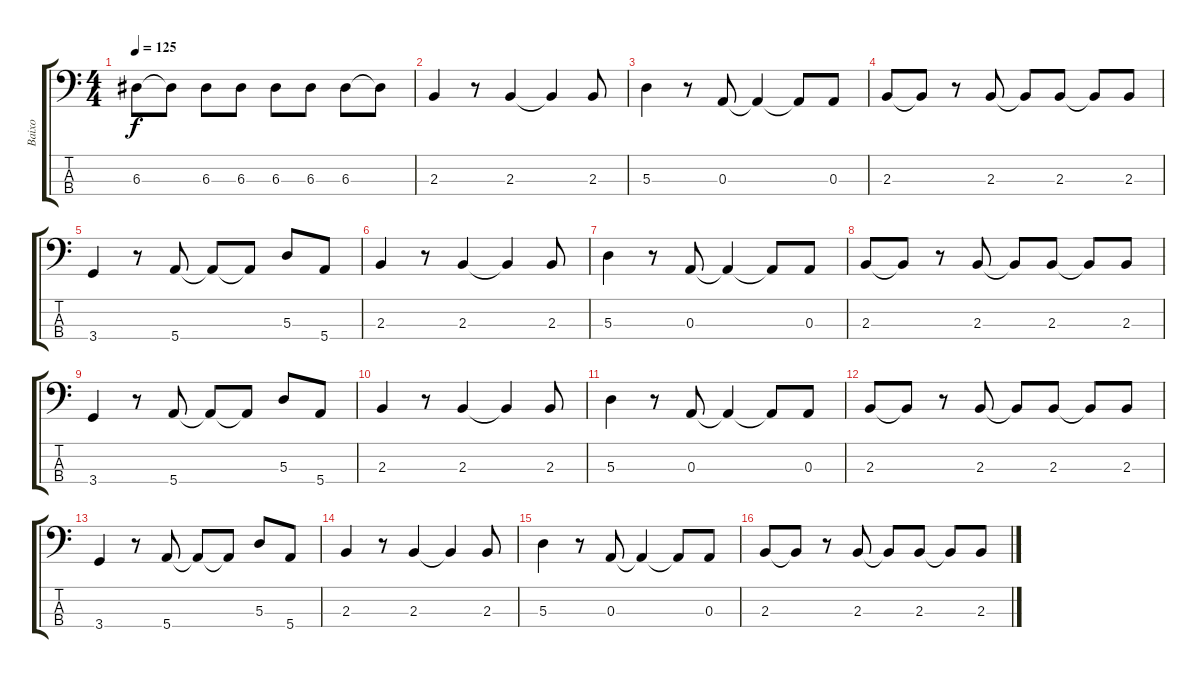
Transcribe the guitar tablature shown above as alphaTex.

\track ("Baixo" "Baixo") {instrument electricbassfinger}
\staff {score tabs}
\tuning (G2 D2 A1 E1) {hide}
\ts (4 4)
\tempo 125
\clef f4
\ks c
6.3{t}.8{dy f} 6.3{t}.8 6.3.8 6.3.8 6.3.8 6.3.8 6.3.8 6.3{t}.8 |
2.3.4 r.8 2.3.4 2.3{t}.4 2.3.8 |
5.3.4 r.8 0.3.8 0.3{t}.4 0.3{t}.8 0.3.8 |
2.3.8 2.3{t}.8 r.8 2.3.8 2.3{t}.8 2.3.8 2.3{t}.8 2.3.8 |
3.4.4 r.8 5.4.8 5.4{t}.8 5.4{t}.8 5.3.8 5.4.8 |
2.3.4 r.8 2.3.4 2.3{t}.4 2.3.8 |
5.3.4 r.8 0.3.8 0.3{t}.4 0.3{t}.8 0.3.8 |
2.3.8 2.3{t}.8 r.8 2.3.8 2.3{t}.8 2.3.8 2.3{t}.8 2.3.8 |
3.4.4 r.8 5.4.8 5.4{t}.8 5.4{t}.8 5.3.8 5.4.8 |
2.3.4 r.8 2.3.4 2.3{t}.4 2.3.8 |
5.3.4 r.8 0.3.8 0.3{t}.4 0.3{t}.8 0.3.8 |
2.3.8 2.3{t}.8 r.8 2.3.8 2.3{t}.8 2.3.8 2.3{t}.8 2.3.8 |
3.4.4 r.8 5.4.8 5.4{t}.8 5.4{t}.8 5.3.8 5.4.8 |
2.3.4 r.8 2.3.4 2.3{t}.4 2.3.8 |
5.3.4 r.8 0.3.8 0.3{t}.4 0.3{t}.8 0.3.8 |
2.3.8 2.3{t}.8 r.8 2.3.8 2.3{t}.8 2.3.8 2.3{t}.8 2.3.8
